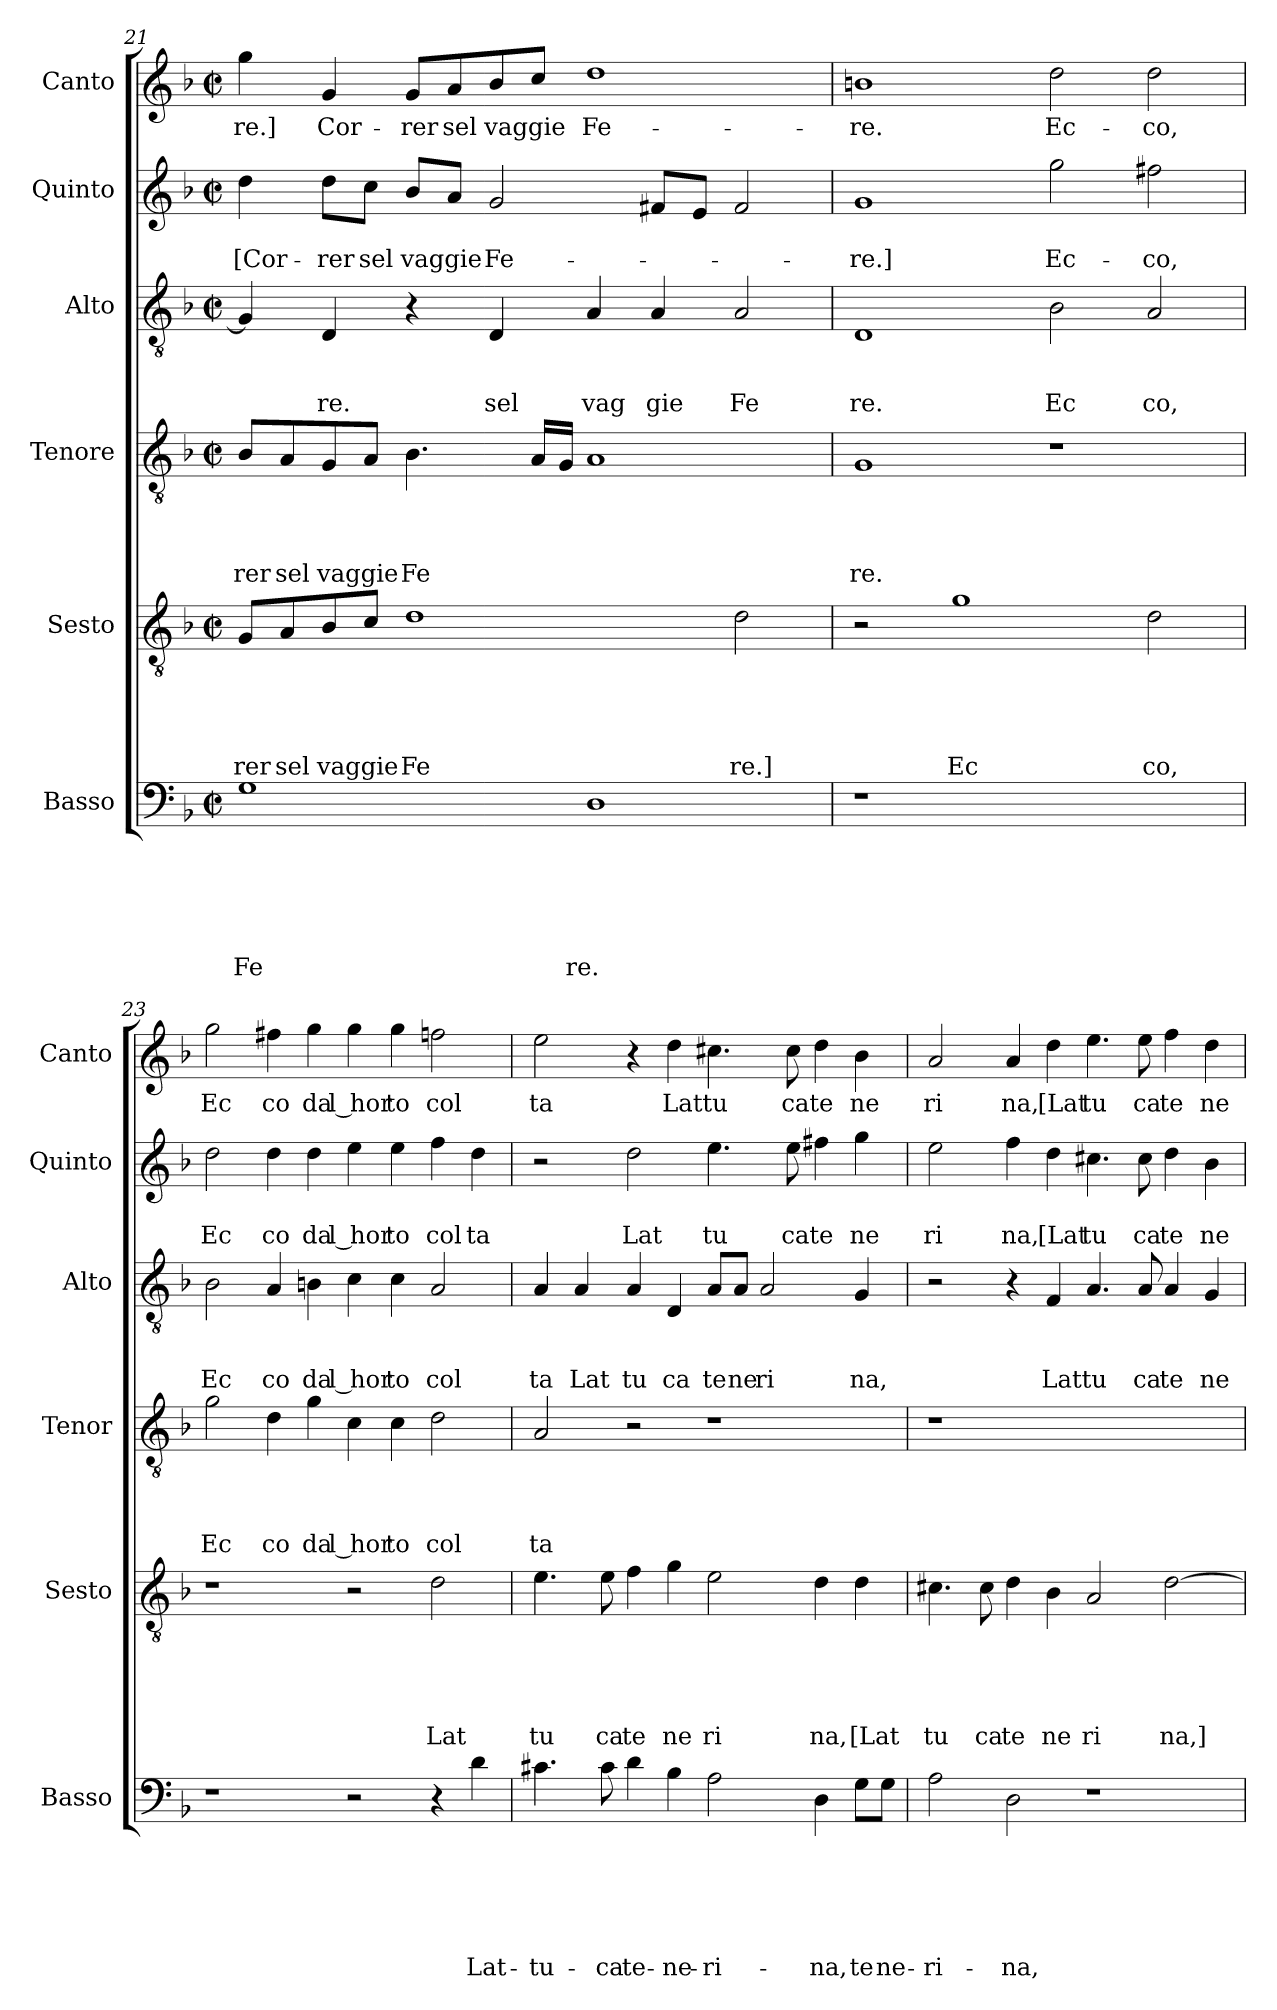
**kern	**text	**text	**text	**text	**text	**text	**kern	**text	**text	**text	**text	**text	**kern	**text	**text	**text	**text	**kern	**text	**text	**text	**kern	**text	**text	**kern	**text
*part6	*part6	*part6	*part6	*part6	*part6	*part6	*part5	*part5	*part5	*part5	*part5	*part5	*part4	*part4	*part4	*part4	*part4	*part3	*part3	*part3	*part3	*part2	*part2	*part2	*part1	*part1
*staff6	*staff6	*staff6	*staff6	*staff6	*staff6	*staff6	*staff5	*staff5	*staff5	*staff5	*staff5	*staff5	*staff4	*staff4	*staff4	*staff4	*staff4	*staff3	*staff3	*staff3	*staff3	*staff2	*staff2	*staff2	*staff1	*staff1
*I"Basso	*	*	*	*	*	*	*I"Sesto	*	*	*	*	*	*I"Tenore	*	*	*	*	*I"Alto	*	*	*	*I"Quinto	*	*	*I"Canto	*
*I'Basso	*	*	*	*	*	*	*I'Sesto	*	*	*	*	*	*I'Tenor	*	*	*	*	*I'Alto	*	*	*	*I'Quinto	*	*	*I'Canto	*
*clefF4	*	*	*	*	*	*	*clefGv2	*	*	*	*	*	*clefGv2	*	*	*	*	*clefGv2	*	*	*	*clefG2	*	*	*clefG2	*
*k[b-]	*	*	*	*	*	*	*k[b-]	*	*	*	*	*	*k[b-]	*	*	*	*	*k[b-]	*	*	*	*k[b-]	*	*	*k[b-]	*
*F:	*	*	*	*	*	*	*F:	*	*	*	*	*	*F:	*	*	*	*	*F:	*	*	*	*F:	*	*	*F:	*
*M2/2	*	*	*	*	*	*	*M2/2	*	*	*	*	*	*M2/2	*	*	*	*	*M2/2	*	*	*	*M2/2	*	*	*M2/2	*
*met(c|)	*	*	*	*	*	*	*met(c|)	*	*	*	*	*	*met(c|)	*	*	*	*	*met(c|)	*	*	*	*met(c|)	*	*	*met(c|)	*
=21	=21	=21	=21	=21	=21	=21	=21	=21	=21	=21	=21	=21	=21	=21	=21	=21	=21	=21	=21	=21	=21	=21	=21	=21	=21	=21
!	!	!	!	!	!	!LO:LY:b	!	!	!	!	!	!LO:LY:b	!	!	!	!	!LO:LY:b	!	!	!	!	!	!	!LO:LY:b	!	!LO:LY:b
1G	.	.	.	.	.	Fe	8G/L	.	.	.	.	rer	8B-/L	.	.	.	rer	4G/]	.	.	.	4dd\	.	[Cor-	4gg\	-re.]
!	!	!	!	!	!	!	!	!	!	!	!	!LO:LY:b	!	!	!	!	!LO:LY:b	!	!	!	!	!	!	!	!	!
.	.	.	.	.	.	.	8A/	.	.	.	.	sel	8A/	.	.	.	sel	.	.	.	.	.	.	.	.	.
!	!	!	!	!	!	!	!	!	!	!	!	!LO:LY:b	!	!	!	!	!LO:LY:b	!	!	!	!LO:LY:b	!	!	!LO:LY:b	!	!LO:LY:b
.	.	.	.	.	.	.	8B-/	.	.	.	.	vaggie	8G/	.	.	.	vaggie	4D/	.	.	re.	8dd\L	.	-rer	4g/	Cor-
!	!	!	!	!	!	!	!	!	!	!	!	!	!	!	!	!	!	!	!	!	!	!	!	!LO:LY:b	!	!
.	.	.	.	.	.	.	8c/J	.	.	.	.	.	8A/J	.	.	.	.	.	.	.	.	8cc\J	.	sel	.	.
!	!	!	!	!	!	!	!	!	!	!	!	!LO:LY:b	!	!	!	!	!LO:LY:b	!	!	!	!	!	!	!LO:LY:b	!	!LO:LY:b
.	.	.	.	.	.	.	1d	.	.	.	.	Fe	4.B-\	.	.	.	Fe	4r	.	.	.	8b-/L	.	vaggie	8g/L	-rer
!	!	!	!	!	!	!	!	!	!	!	!	!	!	!	!	!	!	!	!	!	!	!	!	!	!	!LO:LY:b
.	.	.	.	.	.	.	.	.	.	.	.	.	.	.	.	.	.	.	.	.	.	8a/J	.	.	8a/	sel
!	!	!	!	!	!	!	!	!	!	!	!	!	!	!	!	!	!	!	!	!	!LO:LY:b	!	!	!LO:LY:b	!	!LO:LY:b
.	.	.	.	.	.	.	.	.	.	.	.	.	.	.	.	.	.	4D/	.	.	sel	2g/	.	Fe-	8b-/	vaggie
.	.	.	.	.	.	.	.	.	.	.	.	.	16A/LL	.	.	.	.	.	.	.	.	.	.	.	8cc/J	.
.	.	.	.	.	.	.	.	.	.	.	.	.	16G/JJ	.	.	.	.	.	.	.	.	.	.	.	.	.
!	!	!	!	!	!	!LO:LY:b	!	!	!	!	!	!	!	!	!	!	!	!	!	!	!LO:LY:b	!	!	!	!	!LO:LY:b
1D	.	.	.	.	.	re.	.	.	.	.	.	.	1A	.	.	.	.	(4A/	.	.	vag	.	.	.	1dd	Fe-
!	!	!	!	!	!	!	!	!	!	!	!	!	!	!	!	!	!	!	!	!	!LO:LY:b	!	!	!	!	!
.	.	.	.	.	.	.	.	.	.	.	.	.	.	.	.	.	.	4A/	.	.	gie	8f#X/L	.	.	.	.
.	.	.	.	.	.	.	.	.	.	.	.	.	.	.	.	.	.	.	.	.	.	8e/J	.	.	.	.
!	!	!	!	!	!	!	!	!	!	!	!	!LO:LY:b	!	!	!	!	!	!	!	!	!LO:LY:b	!	!	!	!	!
.	.	.	.	.	.	.	2d\	.	.	.	.	re.]	.	.	.	.	.	2A/	.	.	Fe	2f#/	.	.	.	.
=22	=22	=22	=22	=22	=22	=22	=22	=22	=22	=22	=22	=22	=22	=22	=22	=22	=22	=22	=22	=22	=22	=22	=22	=22	=22	=22
!	!	!	!	!	!	!	!	!	!	!	!	!	!	!	!	!	!LO:LY:b	!	!	!	!LO:LY:b	!	!	!LO:LY:b	!	!LO:LY:b
1r	.	.	.	.	.	.	2r	.	.	.	.	.	1G	.	.	.	re.	1D	.	.	re.	1g	.	-re.]	1bn	-re.
!	!	!	!	!	!	!	!	!	!	!	!	!LO:LY:b	!	!	!	!	!	!	!	!	!	!	!	!	!	!
.	.	.	.	.	.	.	1g	.	.	.	.	Ec	.	.	.	.	.	.	.	.	.	.	.	.	.	.
!	!	!	!	!	!	!	!	!	!	!	!	!	!	!	!	!	!	!	!	!	!LO:LY:b	!	!	!LO:LY:b	!	!LO:LY:b
1ryy	.	.	.	.	.	.	.	.	.	.	.	.	1r	.	.	.	.	2B-\	.	.	Ec	2gg\	.	Ec-	2dd\	Ec-
!	!	!	!	!	!	!	!	!	!	!	!	!LO:LY:b	!	!	!	!	!	!	!	!	!LO:LY:b	!	!	!LO:LY:b	!	!LO:LY:b
.	.	.	.	.	.	.	2d\	.	.	.	.	co,	.	.	.	.	.	2A/	.	.	co,	2ff#X\	.	-co,	2dd\	-co,
!!LO:LB:g=z
=23	=23	=23	=23	=23	=23	=23	=23	=23	=23	=23	=23	=23	=23	=23	=23	=23	=23	=23	=23	=23	=23	=23	=23	=23	=23	=23
!	!	!	!	!	!	!	!	!	!	!	!	!	!	!	!	!	!LO:LY:b	!	!	!	!LO:LY:b	!	!	!LO:LY:b	!	!LO:LY:b
1r	.	.	.	.	.	.	1r	.	.	.	.	.	2g\	.	.	.	Ec	2B-\	.	.	Ec	2dd\	.	Ec	2gg\	Ec
!	!	!	!	!	!	!	!	!	!	!	!	!	!	!	!	!	!LO:LY:b	!	!	!	!LO:LY:b	!	!	!LO:LY:b	!	!LO:LY:b
.	.	.	.	.	.	.	.	.	.	.	.	.	4d\	.	.	.	co	4A/	.	.	co	4dd\	.	co	4ff#X\	co
!	!	!	!	!	!	!	!	!	!	!	!	!	!	!	!	!	!LO:LY:b	!	!	!	!LO:LY:b	!	!	!LO:LY:b	!	!LO:LY:b
.	.	.	.	.	.	.	.	.	.	.	.	.	4g\	.	.	.	da	4Bn\	.	.	da	4dd\	.	da	4gg\	da
!	!	!	!	!	!	!	!	!	!	!	!	!	!	!	!	!	!LO:LY:b:rj	!	!	!	!LO:LY:b:rj	!	!	!LO:LY:b:rj	!	!LO:LY:b:rj
2r	.	.	.	.	.	.	2r	.	.	.	.	.	4c\	.	.	.	l hor	4c\	.	.	l hor	4ee\	.	l hor	4gg\	l hor
!	!	!	!	!	!	!	!	!	!	!	!	!	!	!	!	!	!LO:LY:b	!	!	!	!LO:LY:b	!	!	!LO:LY:b	!	!LO:LY:b
.	.	.	.	.	.	.	.	.	.	.	.	.	4c\	.	.	.	to	4c\	.	.	to	4ee\	.	to	4gg\	to
!	!	!	!	!	!	!	!	!	!	!	!	!LO:LY:b	!	!	!	!	!LO:LY:b	!	!	!	!LO:LY:b	!	!	!LO:LY:b	!	!LO:LY:b
4r	.	.	.	.	.	.	2d\	.	.	.	.	Lat	2d\	.	.	.	col	2A/	.	.	col	4ff\	.	col	2ffn\	col
!	!	!	!	!	!	!LO:LY:b	!	!	!	!	!	!	!	!	!	!	!	!	!	!	!	!	!	!LO:LY:b	!	!
4d\	.	.	.	.	.	Lat-	.	.	.	.	.	.	.	.	.	.	.	.	.	.	.	4dd\	.	ta	.	.
=24	=24	=24	=24	=24	=24	=24	=24	=24	=24	=24	=24	=24	=24	=24	=24	=24	=24	=24	=24	=24	=24	=24	=24	=24	=24	=24
!	!	!	!	!	!	!LO:LY:b	!	!	!	!	!	!LO:LY:b	!	!	!	!	!LO:LY:b	!	!	!	!LO:LY:b	!	!	!	!	!LO:LY:b
4.c#X\	.	.	.	.	.	-tu-	4.e\	.	.	.	.	tu	2A/	.	.	.	ta	4A/	.	.	ta	2r	.	.	2ee\	ta
!	!	!	!	!	!	!	!	!	!	!	!	!	!	!	!	!	!	!	!	!	!LO:LY:b	!	!	!	!	!
.	.	.	.	.	.	.	.	.	.	.	.	.	.	.	.	.	.	4A/	.	.	Lat	.	.	.	.	.
!	!	!	!	!	!	!LO:LY:b	!	!	!	!	!	!LO:LY:b	!	!	!	!	!	!	!	!	!	!	!	!	!	!
8c#\	.	.	.	.	.	-ca	8e\	.	.	.	.	ca	.	.	.	.	.	.	.	.	.	.	.	.	.	.
!	!	!	!	!	!	!LO:LY:b	!	!	!	!	!	!LO:LY:b	!	!	!	!	!	!	!	!	!LO:LY:b	!	!	!LO:LY:b	!	!
4d\	.	.	.	.	.	te-	4f\	.	.	.	.	te	2r	.	.	.	.	4A/	.	.	tu	2dd\	.	Lat	4r	.
!	!	!	!	!	!	!LO:LY:b	!	!	!	!	!	!LO:LY:b	!	!	!	!	!	!	!	!	!LO:LY:b	!	!	!	!	!LO:LY:b
4B-\	.	.	.	.	.	-ne-	4g\	.	.	.	.	ne	.	.	.	.	.	4D/	.	.	ca	.	.	.	4dd\	Lat
!	!	!	!	!	!	!LO:LY:b	!	!	!	!	!	!LO:LY:b	!	!	!	!	!	!	!	!	!LO:LY:b	!	!	!LO:LY:b	!	!LO:LY:b
2A\	.	.	.	.	.	-ri-	2e\	.	.	.	.	ri	1r	.	.	.	.	8A/L	.	.	te	4.ee\	.	tu	4.cc#X\	tu
!	!	!	!	!	!	!	!	!	!	!	!	!	!	!	!	!	!	!	!	!	!LO:LY:b	!	!	!	!	!
.	.	.	.	.	.	.	.	.	.	.	.	.	.	.	.	.	.	8A/J	.	.	ne	.	.	.	.	.
!	!	!	!	!	!	!	!	!	!	!	!	!	!	!	!	!	!	!	!	!	!LO:LY:b	!	!	!	!	!
.	.	.	.	.	.	.	.	.	.	.	.	.	.	.	.	.	.	2A/	.	.	ri	.	.	.	.	.
!	!	!	!	!	!	!	!	!	!	!	!	!	!	!	!	!	!	!	!	!	!	!	!	!LO:LY:b	!	!LO:LY:b
.	.	.	.	.	.	.	.	.	.	.	.	.	.	.	.	.	.	.	.	.	.	8ee\	.	ca	8cc#\	ca
!	!	!	!	!	!	!LO:LY:b	!	!	!	!	!	!LO:LY:b	!	!	!	!	!	!	!	!	!	!	!	!LO:LY:b	!	!LO:LY:b
4D\	.	.	.	.	.	-na,	4d\	.	.	.	.	na,	.	.	.	.	.	.	.	.	.	4ff#X\	.	te	4dd\	te
!	!	!	!	!	!	!LO:LY:b	!	!	!	!	!	!LO:LY:b	!	!	!	!	!	!	!	!	!LO:LY:b	!	!	!LO:LY:b	!	!LO:LY:b
8G\L	.	.	.	.	.	te	4d\	.	.	.	.	[Lat	.	.	.	.	.	4G/	.	.	na,	4gg\	.	ne	4b-\	ne
!	!	!	!	!	!	!LO:LY:b	!	!	!	!	!	!	!	!	!	!	!	!	!	!	!	!	!	!	!	!
8G\J	.	.	.	.	.	ne-	.	.	.	.	.	.	.	.	.	.	.	.	.	.	.	.	.	.	.	.
=25	=25	=25	=25	=25	=25	=25	=25	=25	=25	=25	=25	=25	=25	=25	=25	=25	=25	=25	=25	=25	=25	=25	=25	=25	=25	=25
!	!	!	!	!	!	!LO:LY:b	!	!	!	!	!	!LO:LY:b	!	!	!	!	!	!	!	!	!	!	!	!LO:LY:b	!	!LO:LY:b
2A\	.	.	.	.	.	-ri-	4.c#X\	.	.	.	.	tu	1r	.	.	.	.	2r	.	.	.	2ee\	.	ri	2a/	ri
!	!	!	!	!	!	!	!	!	!	!	!	!LO:LY:b	!	!	!	!	!	!	!	!	!	!	!	!	!	!
.	.	.	.	.	.	.	8c#\	.	.	.	.	ca	.	.	.	.	.	.	.	.	.	.	.	.	.	.
!	!	!	!	!	!	!LO:LY:b	!	!	!	!	!	!LO:LY:b	!	!	!	!	!	!	!	!	!	!	!	!LO:LY:b	!	!LO:LY:b
2D\	.	.	.	.	.	-na,	4d\	.	.	.	.	te	.	.	.	.	.	4r	.	.	.	4ff\	.	na,	4a/	na,
!	!	!	!	!	!	!	!	!	!	!	!	!LO:LY:b	!	!	!	!	!	!	!	!	!LO:LY:b	!	!	!LO:LY:b	!	!LO:LY:b
.	.	.	.	.	.	.	4B-\	.	.	.	.	ne	.	.	.	.	.	4F/	.	.	Lat	4dd\	.	[Lat	4dd\	[Lat
!	!	!	!	!	!	!	!	!	!	!	!	!LO:LY:b	!	!	!	!	!	!	!	!	!LO:LY:b	!	!	!LO:LY:b	!	!LO:LY:b
1r	.	.	.	.	.	.	2A/	.	.	.	.	ri	1ryy	.	.	.	.	4.A/	.	.	tu	4.cc#X\	.	tu	4.ee\	tu
!	!	!	!	!	!	!	!	!	!	!	!	!	!	!	!	!	!	!	!	!	!LO:LY:b	!	!	!LO:LY:b	!	!LO:LY:b
.	.	.	.	.	.	.	.	.	.	.	.	.	.	.	.	.	.	8A/	.	.	ca	8cc#\	.	ca	8ee\	ca
!	!	!	!	!	!	!	!	!	!	!	!	!LO:LY:b	!	!	!	!	!	!	!	!	!LO:LY:b	!	!	!LO:LY:b	!	!LO:LY:b
.	.	.	.	.	.	.	[>2d\	.	.	.	.	na,]	.	.	.	.	.	4A/	.	.	te	4dd\	.	te	4ff\	te
!	!	!	!	!	!	!	!	!	!	!	!	!	!	!	!	!	!	!	!	!	!LO:LY:b	!	!	!LO:LY:b	!	!LO:LY:b
.	.	.	.	.	.	.	.	.	.	.	.	.	.	.	.	.	.	4G/	.	.	ne	4b-\	.	ne	4dd\	ne
=	=	=	=	=	=	=	=	=	=	=	=	=	=	=	=	=	=	=	=	=	=	=	=	=	=	=
*-	*-	*-	*-	*-	*-	*-	*-	*-	*-	*-	*-	*-	*-	*-	*-	*-	*-	*-	*-	*-	*-	*-	*-	*-	*-	*-
